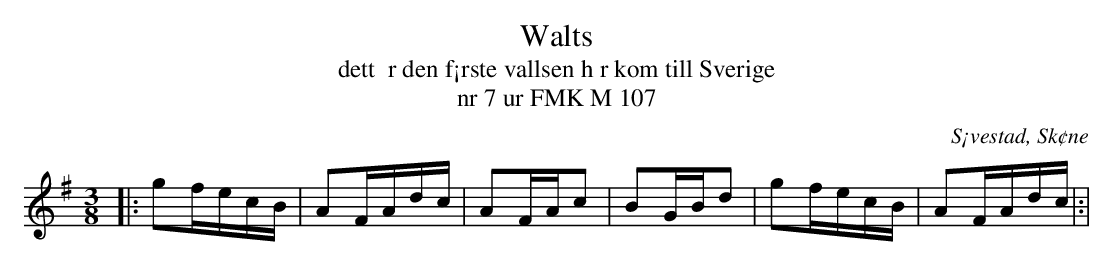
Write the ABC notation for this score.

X:1
T:Walts
T:dett  r den f¡rste vallsen h r kom till Sverige
T:nr 7 ur FMK M 107
O:S¡vestad, Sk¢ne
M:3/8
L:1/16
K:G
|: g2fecB | A2FAdc | A2FAc2 | B2GBd2 | g2fecB | A2FAdc |:|
